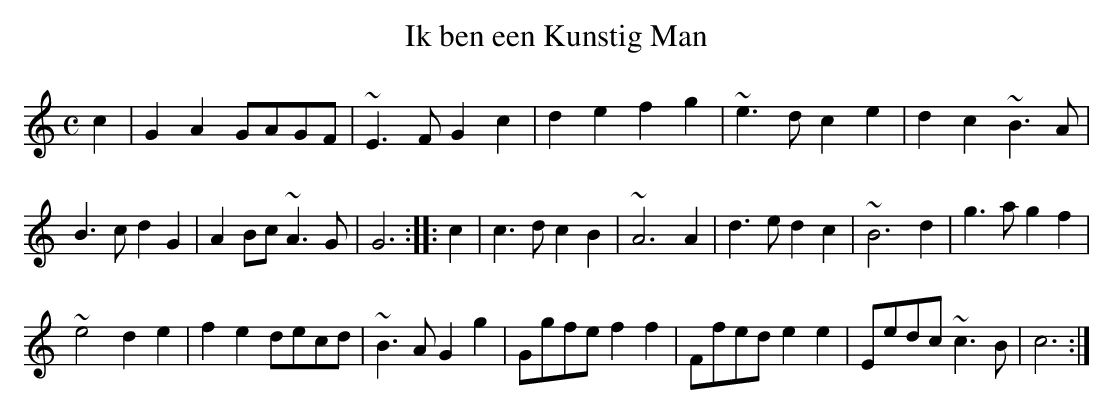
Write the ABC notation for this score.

X:1
T:Ik ben een Kunstig Man
M:C
K:Cmaj
c2|G2A2GAGF|~E3FG2c2|d2e2f2g2|~e3dc2e2|d2c2~B3A|
B3cd2G2|A2Bc~A3G|G6:||:c2|c3dc2B2|~A6A2|d3ed2c2|~B6d2|g3ag2f2|
~e4d2e2|f2e2decd|~B3AG2g2|Ggfef2f2|Ffede2e2|Eedc~c3B|c6:|
